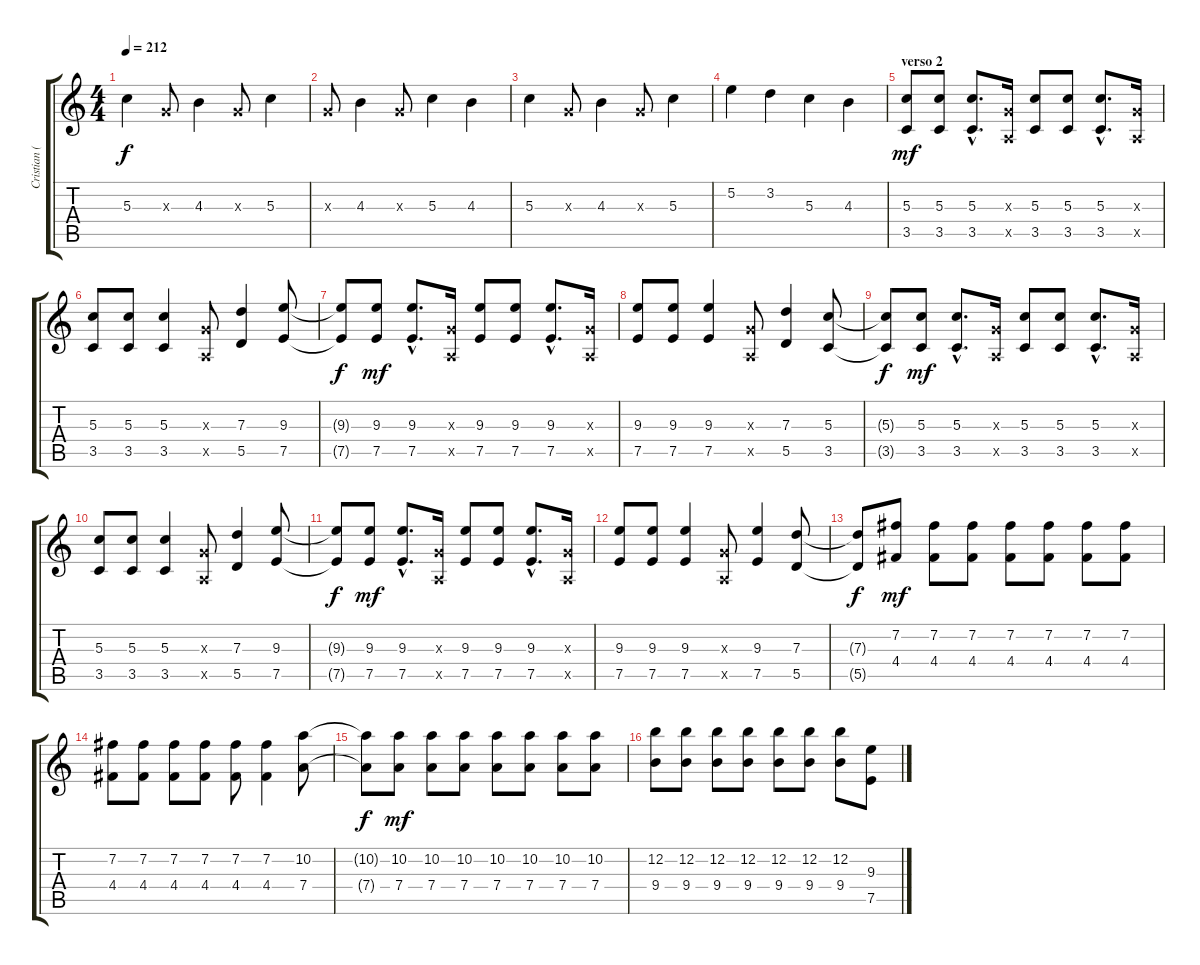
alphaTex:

\track ("Cristian (guitarra)" "Cristian (") {instrument distortionguitar}
\staff {score tabs}
\tuning (E4 B3 G3 D3 A2 E2) {hide}
\ts (4 4)
\tempo 212
\clef g2
\ks c
5.3.4{dy f} 0.3{x}.8 4.3.4 0.3{x}.8 5.3.4 |
0.3{x}.8 4.3.4 0.3{x}.8 5.3.4 4.3.4 |
5.3.4 0.3{x}.8 4.3.4 0.3{x}.8 5.3.4 |
5.2.4 3.2.4 5.3.4 4.3.4 |
\section ("" "verso 2")
(5.3 3.5).8{dy mf} (5.3 3.5).8 (5.3{hac} 3.5{hac}).8{d} (0.3{x} 0.5{x}).16 (5.3 3.5).8 (5.3 3.5).8 (5.3{hac} 3.5{hac}).8{d} (0.3{x} 0.5{x}).16 |
(5.3 3.5).8 (5.3 3.5).8 (5.3 3.5).4 (0.3{x} 0.5{x}).8 (7.3 5.5).4 (9.3 7.5).8 |
(9.3{t} 7.5{t}).8{dy f} (9.3 7.5).8{dy mf} (9.3{hac} 7.5{hac}).8{d} (0.3{x} 0.5{x}).16 (9.3 7.5).8 (9.3 7.5).8 (9.3{hac} 7.5{hac}).8{d} (0.3{x} 0.5{x}).16 |
(9.3 7.5).8 (9.3 7.5).8 (9.3 7.5).4 (0.3{x} 0.5{x}).8 (7.3 5.5).4 (5.3 3.5).8 |
(5.3{t} 3.5{t}).8{dy f} (5.3 3.5).8{dy mf} (5.3{hac} 3.5{hac}).8{d} (0.3{x} 0.5{x}).16 (5.3 3.5).8 (5.3 3.5).8 (5.3{hac} 3.5{hac}).8{d} (0.3{x} 0.5{x}).16 |
(5.3 3.5).8 (5.3 3.5).8 (5.3 3.5).4 (0.3{x} 0.5{x}).8 (7.3 5.5).4 (9.3 7.5).8 |
(9.3{t} 7.5{t}).8{dy f} (9.3 7.5).8{dy mf} (9.3{hac} 7.5{hac}).8{d} (0.3{x} 0.5{x}).16 (9.3 7.5).8 (9.3 7.5).8 (9.3{hac} 7.5{hac}).8{d} (0.3{x} 0.5{x}).16 |
(9.3 7.5).8 (9.3 7.5).8 (9.3 7.5).4 (0.3{x} 0.5{x}).8 (9.3 7.5).4 (7.3 5.5).8 |
(7.3{t} 5.5{t}).8{dy f} (7.2 4.4).8{dy mf} (7.2 4.4).8 (7.2 4.4).8 (7.2 4.4).8 (7.2 4.4).8 (7.2 4.4).8 (7.2 4.4).8 |
(7.2 4.4).8 (7.2 4.4).8 (7.2 4.4).8 (7.2 4.4).8 (7.2 4.4).8 (7.2 4.4).4 (10.2 7.4).8 |
(10.2{t} 7.4{t}).8{dy f} (10.2 7.4).8{dy mf} (10.2 7.4).8 (10.2 7.4).8 (10.2 7.4).8 (10.2 7.4).8 (10.2 7.4).8 (10.2 7.4).8 |
(12.2 9.4).8 (12.2 9.4).8 (12.2 9.4).8 (12.2 9.4).8 (12.2 9.4).8 (12.2 9.4).8 (12.2 9.4).8 (9.3 7.5).8
